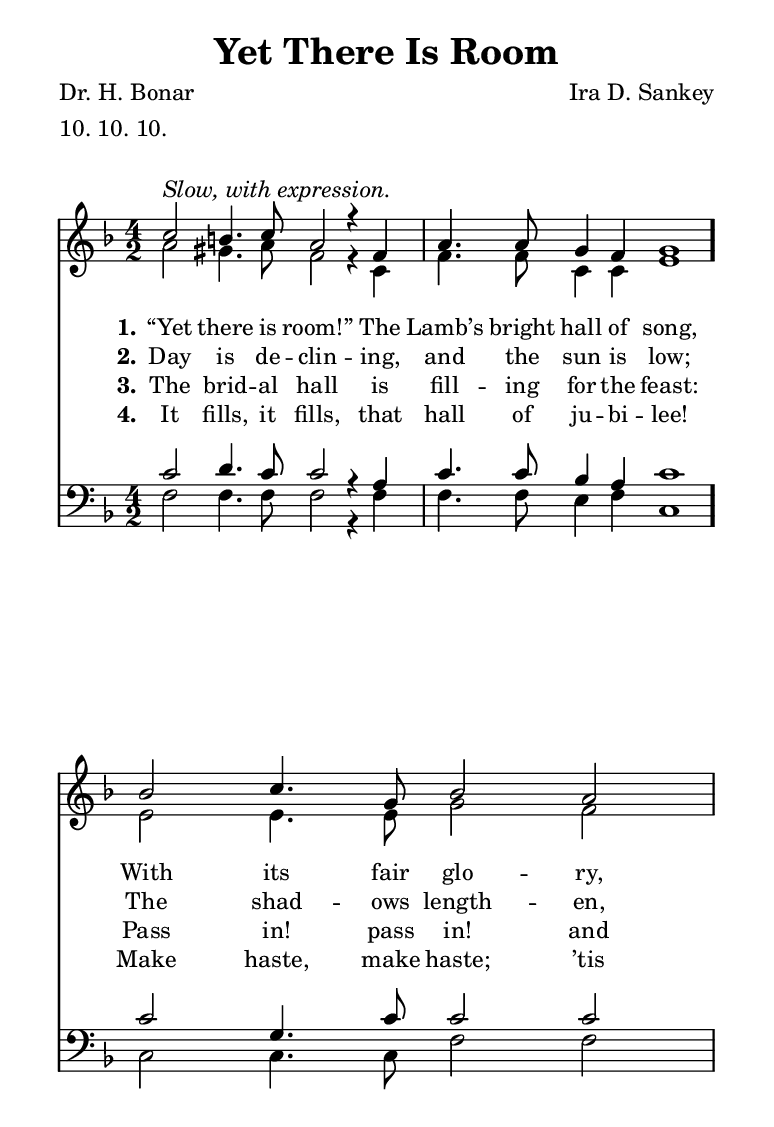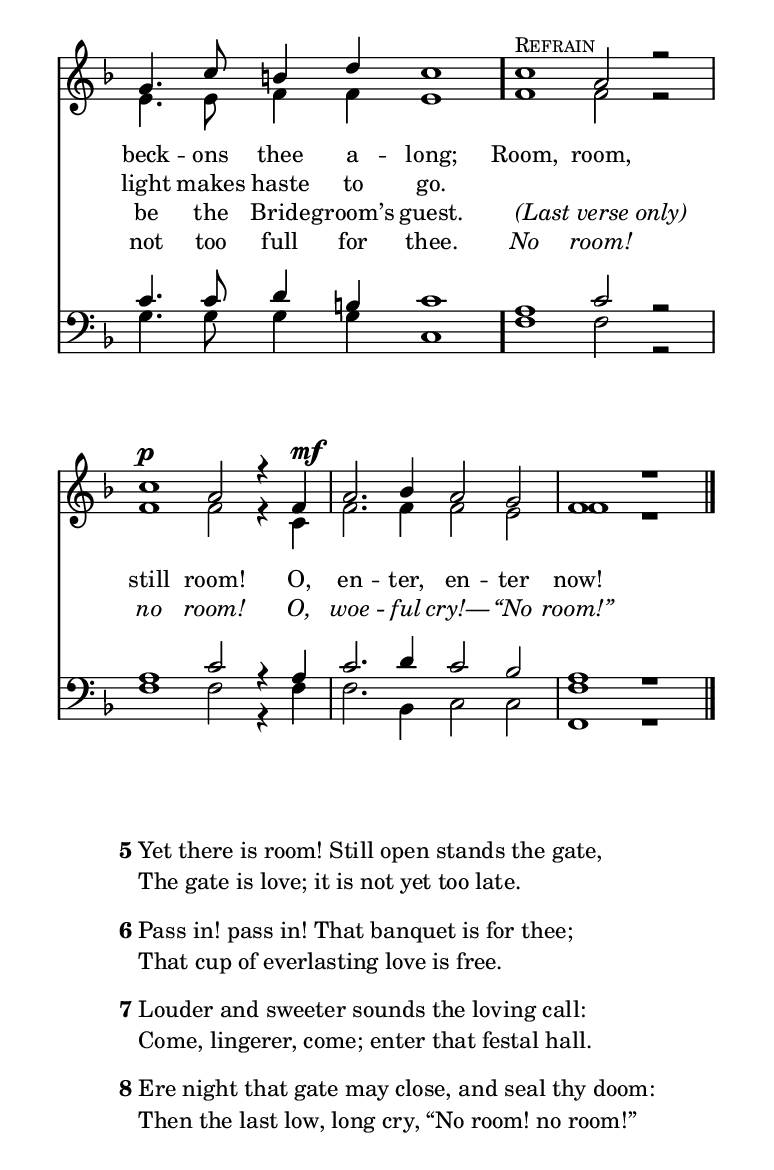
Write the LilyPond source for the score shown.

\include "common/global.ily"
\paper {
  \include "common/paper.ily"
  ragged-last-bottom = ##t
  system-count = #(cond (is-eogsized 2) (#t #f))
}

\header{
  hymnnumber = "32"
  title = "Yet There Is Room"
  tunename = ""
  meter = "10. 10. 10."
  poet = "Dr. H. Bonar"
  composer = "Ira D. Sankey"
  %copyright = ""
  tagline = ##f
}

% for fermata in MIDI
ta = { \tempo 2=72 }
tb = { \tempo 2=36 }

patternAA = { c2 c4. c8 c2 c4 c4 | c4. c8 c4 c4 c1 }
patternAB = { c2 c4. c8 c2 c2    | c4. c8 c4 c4 c1 }

patternBA = { c1 c2 c2 | c1 c2 c4 c4 | c2. c4 c2 c2 | c1 c1 }

global = {
  \include "common/overrides.ily"
  \override Staff.TimeSignature.style = #'()
  \time 4/2
  \override Score.MetronomeMark.transparent = ##t % hide all fermata changes too
  \ta
  \key f \major
  %\partial 4
  \autoBeamOff
}

notesSoprano = {
\global
\relative c'' {

  % XXX too much vspace
  << s^\markup { \italic "Slow, with expression." }
  \changePitch \patternAA { c b c a r f | a a g f g } >>
  \changePitch \patternAB { bes c g bes a | g c b d c }

  << s^\markup { \small \caps "Refrain" }
  \changePitch \patternBA { c a r | c^\markup { \dynamic p } a r f^\markup { \dynamic mf } | a bes a g | f r } >>

  \bar "|."

}
}

notesAlto = {
\global
\relative e' {

  \changePitch \patternAA { a gis a f r c | f f c c e  }
  \changePitch \patternAB { e e e g f | e e f f e }

  \changePitch \patternBA { f f r | f f r c | f f f e | f r }

}
}

notesTenor = {
\global
\relative a {

  \changePitch \patternAA { c d c c r a | c c bes a c }
  \changePitch \patternAB { c g c c c | c c d b c }

  \changePitch \patternBA { a c r | a c r a | c d c bes | a r }

}
}

notesBass = {
\global
\relative f {

  \changePitch \patternAA { f f f f r f | f f e f c }
  \changePitch \patternAB { c c c f f | g g g g c, }

  \changePitch \patternBA { f f r | f f r f | f bes, c c | < f f, > r }

}
}

Refrain = \lyricmode {

Room, room, still room! O, en -- ter, en -- ter now!

}

RefrainH = \lyricmode {

 { \italicsOn }
No room! no room! O, woe -- ful cry!— “No room!”
 { \italicsOff }

}

wordsA = \lyricmode {
\set stanza = "1."

“Yet there is room!” The Lamb’s bright hall of song, \bar "."
With its fair glo -- ry, beck -- ons thee a -- long; \bar "."

\Refrain

}

wordsB = \lyricmode {
\set stanza = "2."

Day is de -- clin -- ing, and the sun is low;
The shad -- ows length -- en, light makes haste to go.

}

wordsC = \lyricmode {
\set stanza = "3."

The brid -- al hall is fill -- ing for the feast:
Pass in! pass in! and be the Bride -- groom’s guest.
%{HIDE>%} { \skip 4 \markup { \italic "(Last verse only)" } } %{<HIDE%}

}

wordsD = \lyricmode {
\set stanza = "4."

It fills, it fills, that hall of ju -- bi -- lee!
Make haste, make haste; ’tis not too full for thee.

\RefrainH

}

wordsE = \markuplist {

\line { Yet there is room! Still open stands the gate, }
\line { The gate is love; it is not yet too late.      }

}

wordsF = \markuplist {

\line { Pass in! pass in! That banquet is for thee; }
\line { That cup of everlasting love is free.       }

}

wordsG = \markuplist {

\line { Louder and sweeter sounds the loving call:    }
\line { Come, lingerer, come; enter that festal hall. }

}

wordsH = \markuplist {

\line { Ere night that gate may close, and seal thy doom: } 
\line { Then the last low, long cry, “No room! no room!”  } % XXX original does not have closing quote

}

\score {
  \context ChoirStaff <<
    \context Staff = upper <<
      \set ChoirStaff.systemStartDelimiter = #'SystemStartBar
      \context Voice  = sopranos { \voiceOne << \notesSoprano >> }
      \context Voice  = altos { \voiceTwo << \notesAlto >> }
      \context Lyrics = one   \lyricsto sopranos \wordsA
      \context Lyrics = two   \lyricsto sopranos \wordsB
      \context Lyrics = three \lyricsto sopranos \wordsC
      \context Lyrics = four  \lyricsto sopranos \wordsD
      %\context Lyrics = five  \lyricsto sopranos \wordsE
    >>
    \context Staff = men <<
      \clef bass
      \context Voice  = tenors { \voiceOne << \notesTenor >> }
      \context Voice  = basses { \voiceTwo << \notesBass >> }
    >>
  >>
  \layout {
    \include "common/layout.ily"
  }
  \midi{
    \include "common/midi.ily"
  }
}

\markup { \fill-line { \column {
  \line{ \bold 5 \column { \wordsE } } \combine \null \vspace #0.4
  \line{ \bold 6 \column { \wordsF } } \combine \null \vspace #0.4
  \line{ \bold 7 \column { \wordsG } } \combine \null \vspace #0.4
  \line{ \bold 8 \column { \wordsH } } %\combine \null \vspace #0.4
} } }


\version "2.18.0"  % necessary for upgrading to future LilyPond versions.

% vi:set et ts=2 sw=2 ai nocindent syntax=lilypond:
